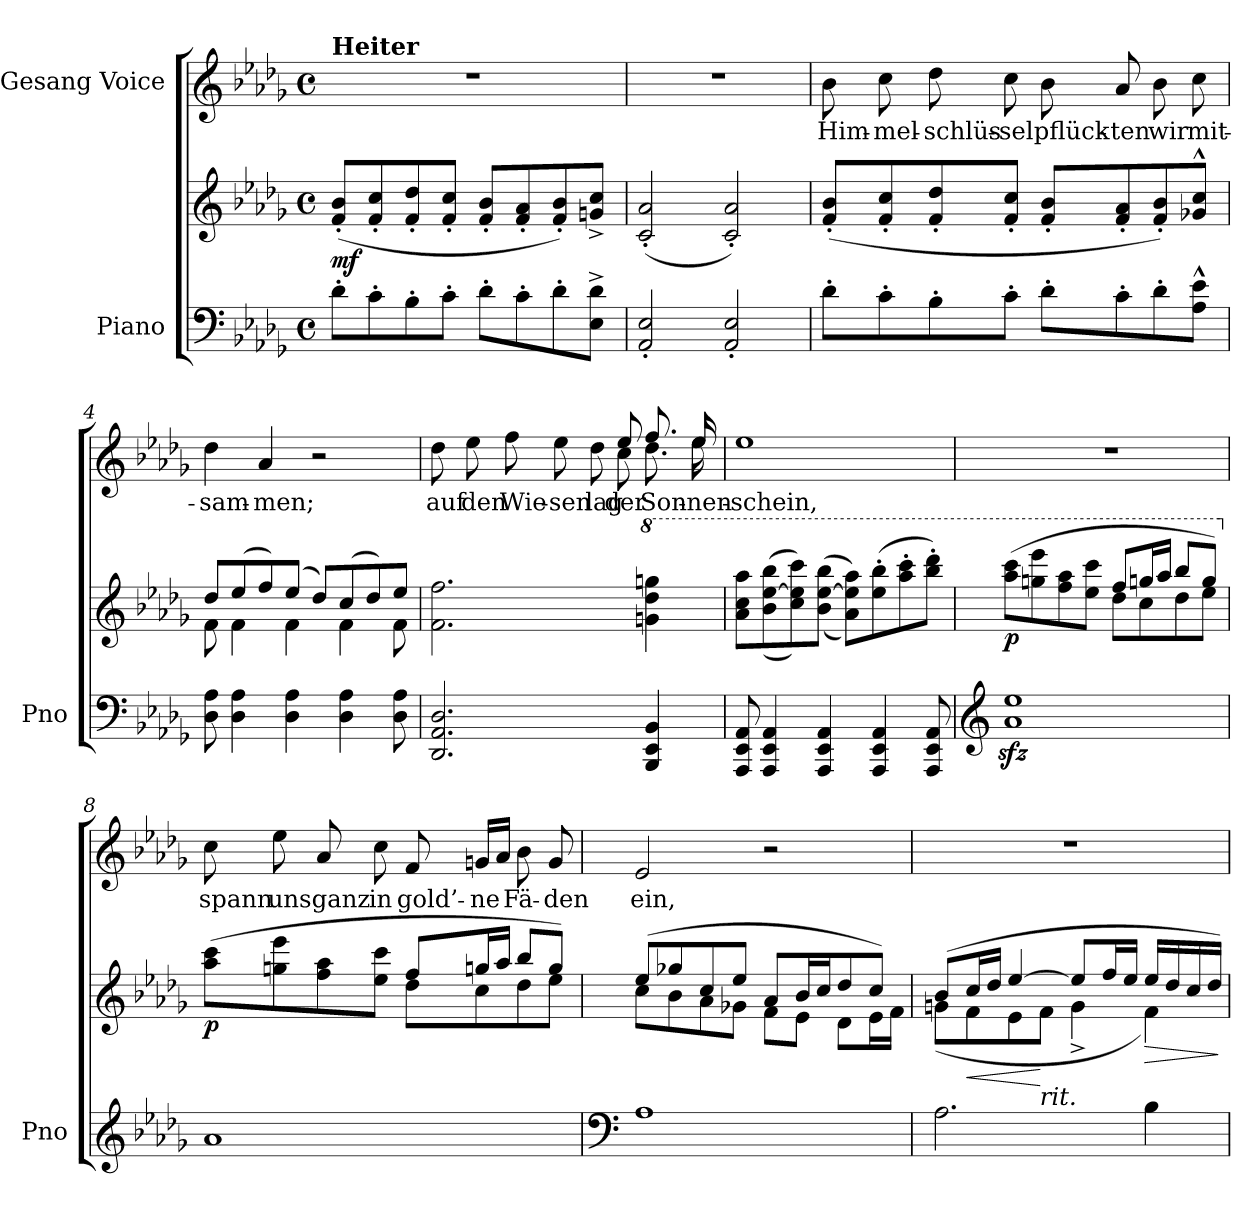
**kern	**kern	**dynam	**kern	**text
*part2	*part2	*part2	*part1	*part1
*staff3	*staff2	*staff2/3	*staff1	*staff1
*I"Piano	*	*	*I"Gesang Voice	*
*I'Pno	*	*	*	*
*clefF4	*clefG2	*	*clefG2	*
*k[b-e-a-d-g-]	*k[b-e-a-d-g-]	*	*k[b-e-a-d-g-]	*
*M4/4	*M4/4	*	*M4/4	*
*met(c)	*met(c)	*	*met(c)	*
=1	=1	=1	=1	=1
!	!	!	!LO:TX:a:B:t=Heiter	!
!	!	!LO:DY:b	!	!
8d-'\L	(8f/' 8b-/'L	mf	1r	.
8c'\	8f/' 8cc/'	.	.	.
8B-'\	8f/' 8dd-/'	.	.	.
8c'\J	8f/' 8cc/'J	.	.	.
8d-'\L	8f/' 8b-/'L	.	.	.
8c'\	8f/' 8a-/'	.	.	.
8d-'\	8f/' 8b-/')	.	.	.
8E-\^ 8d-\^J	8gn/^> 8cc/^>J	.	.	.
=2	=2	=2	=2	=2
2AA-/' 2E-/'	(2c/' 2a-/'	.	1r	.
2AA-/' 2E-/'	2c/' 2a-/')	.	.	.
=3	=3	=3	=3	=3
!	!	!	!	!LO:LY:b
8d-'\L	(8f/' 8b-/'L	.	8b-\	Him-
!	!	!	!	!LO:LY:b
8c'\	8f/' 8cc/'	.	8cc\	-mel-
!	!	!	!	!LO:LY:b
8B-'\	8f/' 8dd-/'	.	8dd-\	-schlüs-
!	!	!	!	!LO:LY:b
8c'\J	8f/' 8cc/'J	.	8cc\	-sel
!	!	!	!	!LO:LY:b
8d-'\L	8f/' 8b-/'L	.	8b-\	pflück-
!	!	!	!	!LO:LY:b
8c'\	8f/' 8a-/'	.	8a-/	-ten
!	!	!	!	!LO:LY:b
8d-'\	8f/' 8b-/')	.	8b-\	wir
!	!	!	!	!LO:LY:b
8A-\^^ 8e-\^^J	8g-X/^^ 8cc/^^J	.	8cc\	mit-
!!LO:LB:g=z
=4	=4	=4	=4	=4
*	*^	*	*	*
!	!	!	!	!	!LO:LY:b
8D-\ 8A-\	8dd-/L	8f\	.	4dd-\	-sam-
4D-\ 4A-\	(8ee-/	4f\	.	.	.
!	!	!	!	!	!LO:LY:b
.	8ff/)	.	.	4a-/	-men;
4D-\ 4A-\	(8ee-/J	4f\	.	.	.
.	8dd-/L)	.	.	2r	.
4D-\ 4A-\	(8cc/	4f\	.	.	.
.	8dd-/)	.	.	.	.
8D-\ 8A-\	8ee-/J	8f\	.	.	.
=5	=5	=5	=5	=5	=5
*	*	*	*	*^	*
!	!LO:TX:b:i:t=rit. e cresc.	!	!	!	!	!
!	!	!	!	!	!	!LO:LY:b
*	*v	*v	*	*	*	*
2.DD-/ 2.AA-/ 2.D-/	2.f\ 2.ff\	.	2ryy	8dd-\	auf
!	!	!	!	!	!LO:LY:b
.	.	.	.	8ee-\	den
!	!	!	!	!	!LO:LY:b
.	.	.	.	8ff\	Wie-
!	!	!	!	!	!LO:LY:b
.	.	.	.	8ee-\	-sen
!	!	!	!	!	!LO:LY:b
.	.	.	8ryy	8dd-\	lag
!	!	!	!	!	!LO:LY:b
.	.	.	8ee-/	8cc\	der
*	*8va	*	*	*	*
!	!	!LO:DY:b	!	!	!LO:LY:b
!	!	!LO:DY:n=1:b	!	!	!
4BBB-/ 4EE-/ 4BB-/	4ggn\ 4ddd-\ 4gggn\	f other-dynamics	8.ff/	8.dd-\	Son-
!	!	!	!	!	!LO:LY:b
.	.	.	16ee-/	16ee-\	nen-
=6	=6	=6	=6	=6	=6
!	!	!LO:DY:b	!	!	!LO:LY:b
!	!	!LO:DY:n=1:b	!	!	!
*	*	*	*v	*v	*
8AAA-/ 8EE-/ 8AA-/	8aa-\ 8ccc\ 8aaa-\L	ff other-dynamics	1ee-	-schein,
4AAA-/ 4EE-/ 4AA-/	(>(8bb-\ [8eee-\ 8bbb-\	.	.	.
.	8ccc\ 8eee-\] 8cccc\))	.	.	.
4AAA-/ 4EE-/ 4AA-/	((>8bb-\ [8eee-\ 8bbb-\J	.	.	.
.	8aa-\ 8eee-\] 8aaa-\L))	.	.	.
4AAA-/ 4EE-/ 4AA-/	(8eee-\' 8bbb-\'	.	.	.
.	8aaa-\' 8cccc\'	.	.	.
8AAA-/ 8EE-/ 8AA-/	8bbb-\' 8dddd-\'J)	.	.	.
=7	=7	=7	=7	=7
*clefG2	*	*	*	*
*	*^	*	*	*
!	!	!	!LO:DY:b	!	!
1a-zz< 1ee-zz<	(8aaa-\ 8cccc\L	2ryy	p	1r	.
.	8gggn\ 8eeee-\	.	.	.	.
.	8fff\ 8aaa-\	.	.	.	.
.	8eee-\ 8cccc\J	.	.	.	.
.	8fff/L	8ddd-\L	.	.	.
.	16gggn/L	8ccc\	.	.	.
.	16aaa-/JJ	.	.	.	.
.	8bbb-/L	8ddd-\	.	.	.
.	8ggg/J)	8eee-\J	.	.	.
!!LO:LB:g=z
=8	=8	=8	=8	=8	=8
*	*X8va	*	*	*	*
!	!	!	!LO:DY:b	!	!LO:LY:b
1a-	(8aa-\ 8ccc\L	2ryy	p	8cc\	spann
!	!	!	!	!	!LO:LY:b
.	8ggn\ 8eee-\	.	.	8ee-\	uns
!	!	!	!	!	!LO:LY:b
.	8ff\ 8aa-\	.	.	8a-/	ganz
!	!	!	!	!	!LO:LY:b
.	8ee-\ 8ccc\J	.	.	8cc\	in
!	!	!	!	!	!LO:LY:b
.	8ff/L	8dd-\L	.	8f/	gold’-
!	!	!	!	!	!LO:LY:b
.	16ggn/L	8cc\	.	16gn/LL	-ne
.	16aa-/JJ	.	.	16a-/JJ	.
!	!	!	!	!	!LO:LY:b
.	8bb-/L	8dd-\	.	8b-\	Fä-
!	!	!	!	!	!LO:LY:b
.	8gg/J)	8ee-\J	.	8g/	-den
=9	=9	=9	=9	=9	=9
*clefF4	*	*	*	*	*
!	!	!	!	!	!LO:LY:b
1A-	(8ee-/L	8cc\L	.	2e-/	ein,
.	8gg-X/	8b-\	.	.	.
.	8cc/	8a-\	.	.	.
.	8ee-/J	8g-X\J	.	.	.
.	8a-/L	8f\L	.	2r	.
.	16b-/L	8e-\J	.	.	.
.	16cc/J	.	.	.	.
.	8dd-/	8d-\L	.	.	.
.	8cc/J)	16e-\L	.	.	.
.	.	16f\JJ	.	.	.
=10	=10	=10	=10	=10	=10
2.A-\	(8b-/L	(8gn\L	.	1r	.
!	!	!	!LO:HP:b	!	!
.	16cc/L	8f\	<	.	.
.	16dd-/JJ	.	.	.	.
.	[4ee-/	8e-\	.	.	.
!	!	!LO:TX:b:i:t=rit.	!	!	!
.	.	8f\J	[	.	.
.	8ee-/L]	4g^\	.	.	.
.	16ff/L	.	.	.	.
.	16ee-/JJ	.	.	.	.
!	!	!	!LO:HP:b	!	!
4B-\	16ee-/LL	4f\)	>	.	.
.	16dd-/	.	.	.	.
.	16cc/	.	.	.	.
.	16dd-/JJ)	.	.	.	.
*	*v	*v	*	*	*
.	.	]	.	.
=	=	=	=	=
*-	*-	*-	*-	*-
